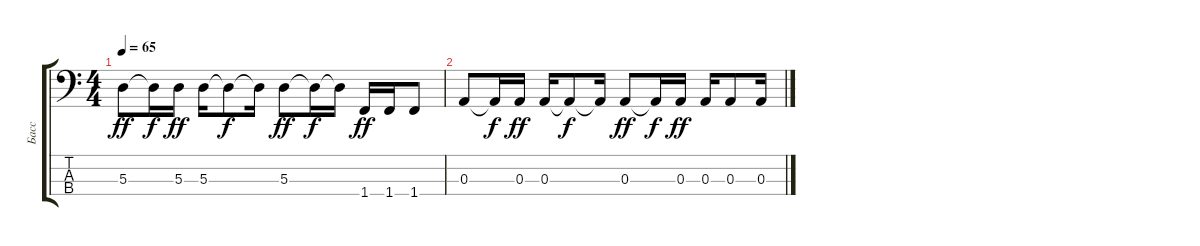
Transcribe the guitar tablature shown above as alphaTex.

\track ("Басс" "Басс") {instrument electricbasspick}
\staff {score tabs}
\tuning (G2 D2 A1 E1) {hide}
\ts (4 4)
\tempo 65
\clef f4
\ks c
5.3.8{dy ff volume 0} 5.3{t}.16{dy f} 5.3.16{dy ff} 5.3.16 5.3{t}.8{dy f} 5.3{t}.16 5.3.8{dy ff} 5.3{t}.16{dy f} 5.3{t}.16 1.4.16{dy ff} 1.4.16 1.4.8 |
0.3.8 0.3{t}.16{dy f} 0.3.16{dy ff} 0.3.16 0.3{t}.8{dy f} 0.3{t}.16 0.3.8{dy ff} 0.3{t}.16{dy f} 0.3.16{dy ff} 0.3.16 0.3.8 0.3.16
